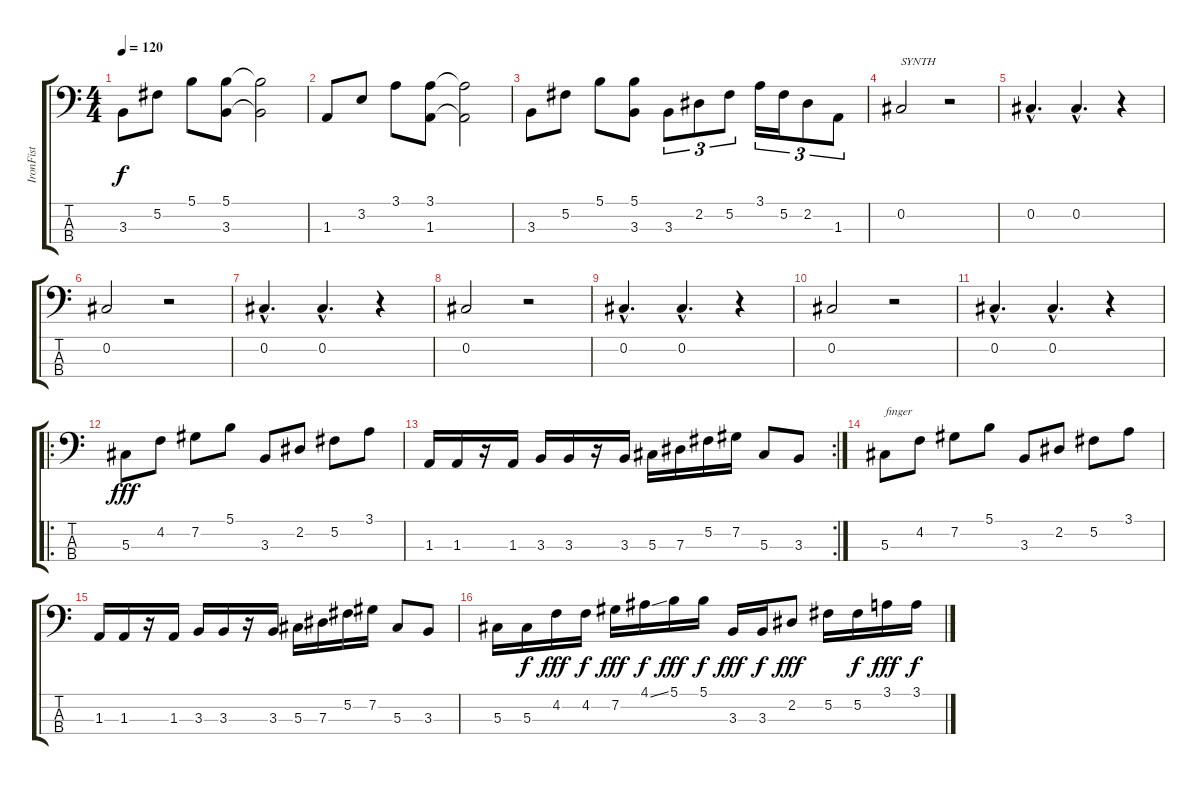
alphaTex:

\track ("IronFist" "IronFist") {instrument electricbassfinger}
\staff {score tabs}
\tuning (Gb2 Db2 Ab1 Eb1) {hide}
\ts (4 4)
\tempo 120
\clef f4
\ks c
3.3.8{dy f} 5.2.8 5.1.8 (5.1 3.3).8 (5.1{t} 3.3{t}).2 |
1.3.8 3.2.8 3.1.8 (3.1 1.3).8 (3.1{t} 1.3{t}).2 |
3.3.8 5.2.8 5.1.8 (5.1 3.3).8 3.3.8{tu (3 2)} 2.2.8{tu (3 2)} 5.2.8{tu (3 2)} 3.1.16{tu (3 2)} 5.2.16{tu (3 2)} 2.2.8{tu (3 2)} 1.3.8{tu (3 2)} |
0.2.2{txt "SYNTH" instrument synthbass1} r.2 |
0.2{hac}.4{d} 0.2{hac}.4{d} r.4 |
0.2.2 r.2 |
0.2{hac}.4{d} 0.2{hac}.4{d} r.4 |
0.2.2 r.2 |
0.2{hac}.4{d} 0.2{hac}.4{d} r.4 |
0.2.2 r.2 |
0.2{hac}.4{d} 0.2{hac}.4{d} r.4 |
\ro
5.3.8{dy fff} 4.2.8 7.2.8 5.1.8 3.3.8 2.2.8 5.2.8 3.1.8 |
\rc 2
1.3.16 1.3.16 r.16 1.3.16 3.3.16 3.3.16 r.16 3.3.16 5.3.16 7.3.16 5.2.16 7.2.16 5.3.8 3.3.8 |
5.3.8{txt "finger" instrument electricbassfinger} 4.2.8 7.2.8 5.1.8 3.3.8 2.2.8 5.2.8 3.1.8 |
1.3.16 1.3.16 r.16 1.3.16 3.3.16 3.3.16 r.16 3.3.16 5.3.16 7.3.16 5.2.16 7.2.16 5.3.8 3.3.8 |
5.3.16 5.3.16{dy f} 4.2.16{dy fff} 4.2.16{dy f} 7.2.16{dy fff} 4.1{ss}.16{dy f} 5.1.16{dy fff} 5.1.16{dy f} 3.3.16{dy fff} 3.3.16{dy f} 2.2.8{dy fff} 5.2.16 5.2.16{dy f} 3.1.16{dy fff} 3.1.16{dy f}
